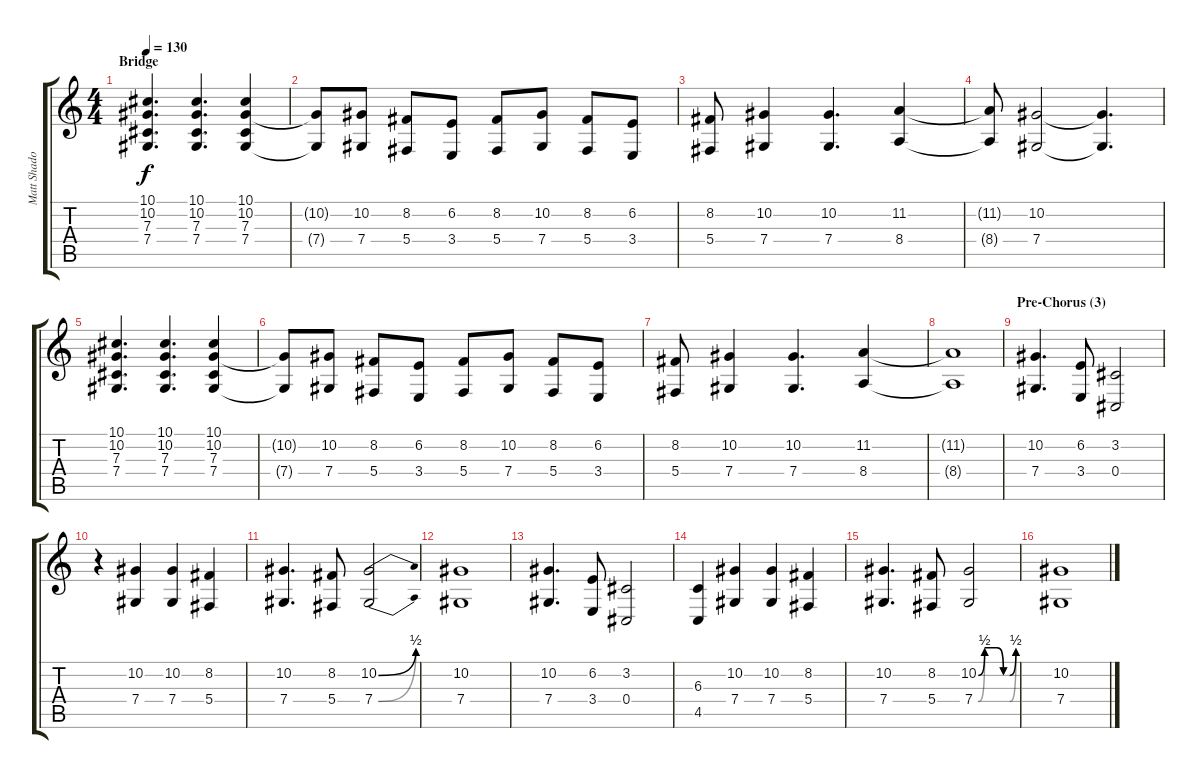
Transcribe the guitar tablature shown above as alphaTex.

\track ("Matt Shadows (Vocals)" "Matt Shado") {instrument clarinet}
\staff {score tabs}
\tuning (Eb4 Bb3 Gb3 Db3 Ab2 Db2) {hide}
\ts (4 4)
\section ("" "Bridge")
\tempo 130
\clef g2
\ks c
(10.1 10.2 7.3 7.4).4{d dy f} (10.1 10.2 7.3 7.4).4{d} (10.1 10.2 7.3 7.4).4 |
(10.2{t} 7.4{t}).8 (10.2 7.4).8 (8.2 5.4).8 (6.2 3.4).8 (8.2 5.4).8 (10.2 7.4).8 (8.2 5.4).8 (6.2 3.4).8 |
(8.2 5.4).8 (10.2 7.4).4 (10.2 7.4).4{d} (11.2 8.4).4 |
(11.2{t} 8.4{t}).8 (10.2 7.4).2 (10.2{t} 7.4{t}).4{d} |
(10.1 10.2 7.3 7.4).4{d} (10.1 10.2 7.3 7.4).4{d} (10.1 10.2 7.3 7.4).4 |
(10.2{t} 7.4{t}).8 (10.2 7.4).8 (8.2 5.4).8 (6.2 3.4).8 (8.2 5.4).8 (10.2 7.4).8 (8.2 5.4).8 (6.2 3.4).8 |
(8.2 5.4).8 (10.2 7.4).4 (10.2 7.4).4{d} (11.2 8.4).4 |
(11.2{t} 8.4{t}).1 |
\section ("" "Pre-Chorus (3)")
(10.2 7.4).4{d} (6.2 3.4).8 (3.2 0.4).2 |
r.4 (10.2 7.4).4 (10.2 7.4).4 (8.2 5.4).4 |
(10.2 7.4).4{d} (8.2 5.4).8 (10.2{be (bend 0 0 60 2)} 7.4{be (bend 0 0 60 2)}).2 |
(10.2 7.4).1 |
(10.2 7.4).4{d} (6.2 3.4).8 (3.2 0.4).2 |
(6.3 4.5).4 (10.2 7.4).4 (10.2 7.4).4 (8.2 5.4).4 |
(10.2 7.4).4{d} (8.2 5.4).8 (10.2{be (custom 0 0 10 2 20 2 30 2 40 0 50 0 60 2)} 7.4{be (custom 0 0 10 2 20 2 30 2 40 0 50 0 60 2)}).2 |
(10.2 7.4).1
